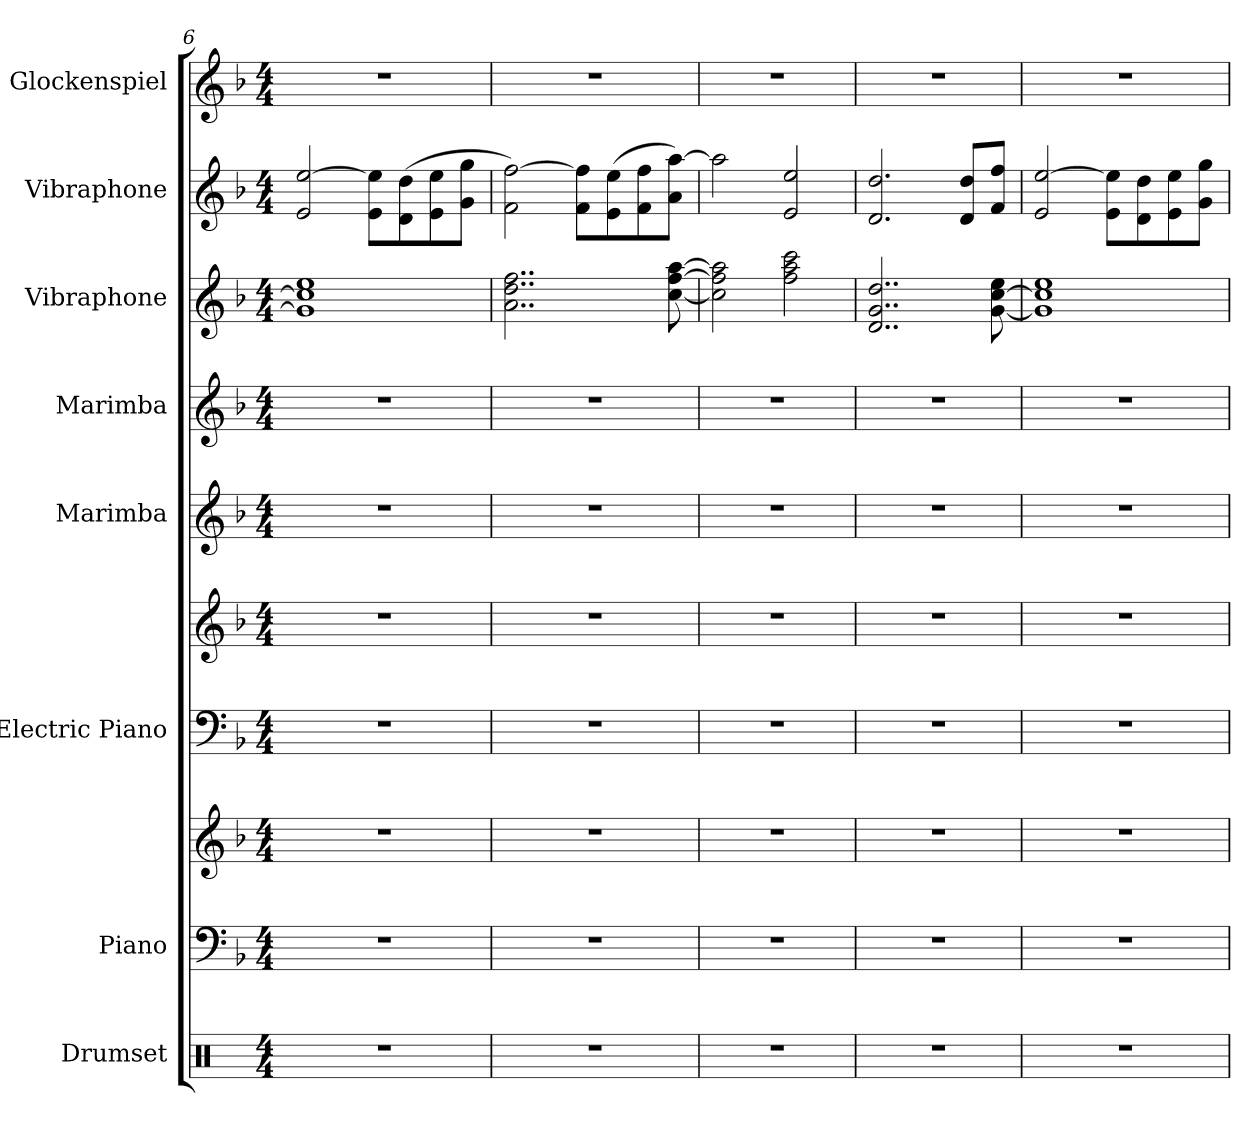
**kern	**kern	**kern	**kern	**kern	**kern	**kern	**kern	**kern	**kern
*part8	*part7	*part7	*part6	*part6	*part5	*part4	*part3	*part2	*part1
*staff10	*staff9	*staff8	*staff7	*staff6	*staff5	*staff4	*staff3	*staff2	*staff1
*I"Drumset	*I"Piano	*	*I"Electric Piano	*	*I"Marimba	*I"Marimba	*I"Vibraphone	*I"Vibraphone	*I"Glockenspiel
*I'D. Set	*I'Pno.	*	*I'El. Pno.	*	*I'Mrm.	*I'Mrm.	*I'Vib.	*I'Vib.	*I'Glock.
*clefX	*clefF4	*clefG2	*clefF4	*clefG2	*clefG2	*clefG2	*clefG2	*clefG2	*clefG2
*	*	*	*	*	*	*	*	*	*ITrd-14c-24
*k[]	*k[b-]	*k[b-]	*k[b-]	*k[b-]	*k[b-]	*k[b-]	*k[b-]	*k[b-]	*k[b-]
*M4/4	*M4/4	*M4/4	*M4/4	*M4/4	*M4/4	*M4/4	*M4/4	*M4/4	*M4/4
=6	=6	=6	=6	=6	=6	=6	=6	=6	=6
1r	1r	1r	1r	1r	1r	1r	1g] 1cc] 1ee	2e/ [2ee/	1r
.	.	.	.	.	.	.	.	8e\ 8ee\]L	.
.	.	.	.	.	.	.	.	(>8d\ 8dd\	.
.	.	.	.	.	.	.	.	8e\ 8ee\	.
.	.	.	.	.	.	.	.	8g\ 8gg\J	.
=7	=7	=7	=7	=7	=7	=7	=7	=7	=7
1r	1r	1r	1r	1r	1r	1r	2..a\ 2..dd\ 2..ff\	2f\ [2ff\)	1r
.	.	.	.	.	.	.	.	8f\ 8ff\]L	.
.	.	.	.	.	.	.	.	(>8e\ 8ee\	.
.	.	.	.	.	.	.	.	8f\ 8ff\	.
.	.	.	.	.	.	.	[8cc\ [8ff\ [8aa\	8a\ [8aa\J)	.
!!LO:PB:g=z
=8	=8	=8	=8	=8	=8	=8	=8	=8	=8
1r	1r	1r	1r	1r	1r	1r	2cc\] 2ff\] 2aa\]	2aa\]	1r
.	.	.	.	.	.	.	2ff\ 2aa\ 2ccc\	2e/ 2ee/	.
=9	=9	=9	=9	=9	=9	=9	=9	=9	=9
1r	1r	1r	1r	1r	1r	1r	2..d/ 2..g/ 2..dd/	2.d/ 2.dd/	1r
.	.	.	.	.	.	.	.	8d/ 8dd/L	.
.	.	.	.	.	.	.	[8g\ [8cc\ 8ee\	8f/ 8ff/J	.
=10	=10	=10	=10	=10	=10	=10	=10	=10	=10
1r	1r	1r	1r	1r	1r	1r	1g] 1cc] 1ee	2e/ [2ee/	1r
.	.	.	.	.	.	.	.	8e\ 8ee\]L	.
.	.	.	.	.	.	.	.	8d\ 8dd\	.
.	.	.	.	.	.	.	.	8e\ 8ee\	.
.	.	.	.	.	.	.	.	8g\ 8gg\J	.
=	=	=	=	=	=	=	=	=	=
*-	*-	*-	*-	*-	*-	*-	*-	*-	*-
